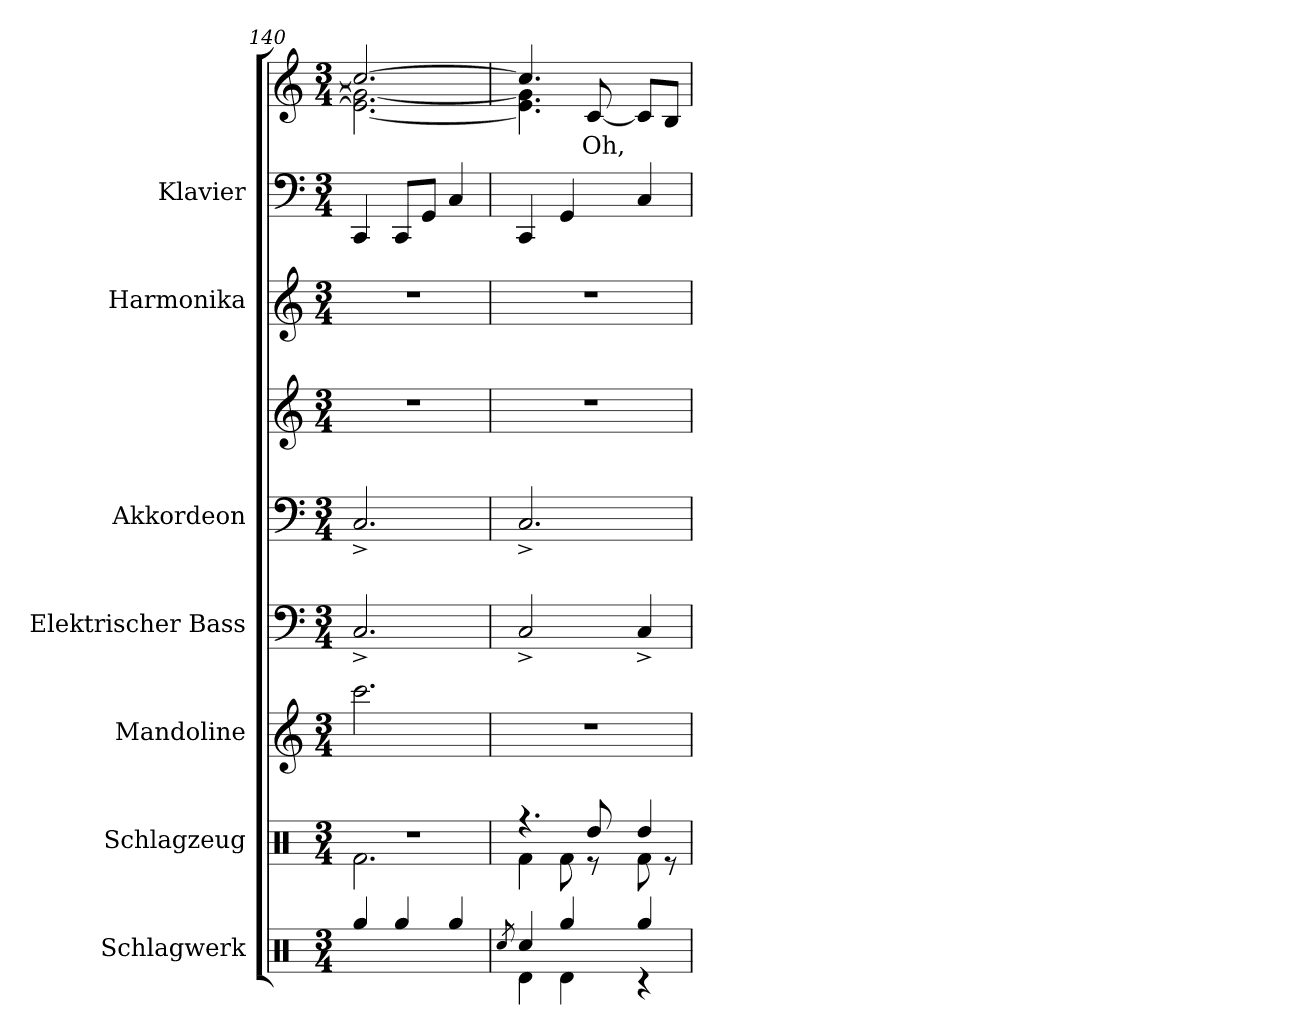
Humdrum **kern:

**kern	**kern	**kern	**kern	**kern	**kern	**kern	**kern	**kern	**text
*part7	*part6	*part5	*part4	*part3	*part3	*part2	*part1	*part1	*part1
*staff9	*staff8	*staff7	*staff6	*staff5	*staff4	*staff3	*staff2	*staff1	*staff1
*I"Schlagwerk	*I"Schlagzeug	*I"Mandoline	*I"Elektrischer Bass	*I"Akkordeon	*	*I"Harmonika	*I"Klavier	*	*
*I'Schlw.	*I'Schlgz.	*I'Mand.	*I'E-B.	*I'Akk.	*	*	*I'Klav.	*	*
*clefX	*clefX	*clefG2	*clefF4	*clefF4	*clefG2	*clefG2	*clefF4	*clefG2	*
*	*	*	*ITrd7c12	*	*	*	*	*	*
*k[]	*k[]	*k[]	*k[]	*k[]	*k[]	*k[]	*k[]	*k[]	*
*M3/4	*M3/4	*M3/4	*M3/4	*M3/4	*M3/4	*M3/4	*M3/4	*M3/4	*
=140	=140	=140	=140	=140	=140	=140	=140	=140	=140
*	*^	*	*	*	*	*	*	*^	*
4Rgg/	2.r	2.Rf\	2.ccc\	2.CC^/	2.C^/	2.r	2.r	4CC/	2.cc/_	2.e\_ 2.g\_	.
4Rgg/	.	.	.	.	.	.	.	8CC/L	.	.	.
.	.	.	.	.	.	.	.	8GG/J	.	.	.
4Rgg/	.	.	.	.	.	.	.	4C/	.	.	.
=141	=141	=141	=141	=141	=141	=141	=141	=141	=141	=141	=141
8qRcc/	.	.	.	.	.	.	.	.	.	.	.
*^	*	*	*	*	*	*	*	*	*	*	*
4Rcc/	4Rd\	4.r	4Rf\	2.r	2CC^/	2.C^/	2.r	2.r	4CC/	4.cc/]	4.e\] 4.g\]	.
4Rgg/	4Rd\	.	8Rf\	.	.	.	.	.	4GG/	.	.	.
!	!	!	!	!	!	!	!	!	!	!	!	!LO:LY:b
.	.	8Rdd/	8r	.	.	.	.	.	.	[8c/	4.ryy	Oh,
4Rgg/	4r	4Rdd/	8Rf\	.	4CC^/	.	.	.	4C/	8c/L]	.	.
.	.	.	8r	.	.	.	.	.	.	8B/J	.	.
*v	*v	*	*	*	*	*	*	*	*	*v	*v	*
*	*v	*v	*	*	*	*	*	*	*	*
=	=	=	=	=	=	=	=	=	=
*-	*-	*-	*-	*-	*-	*-	*-	*-	*-
